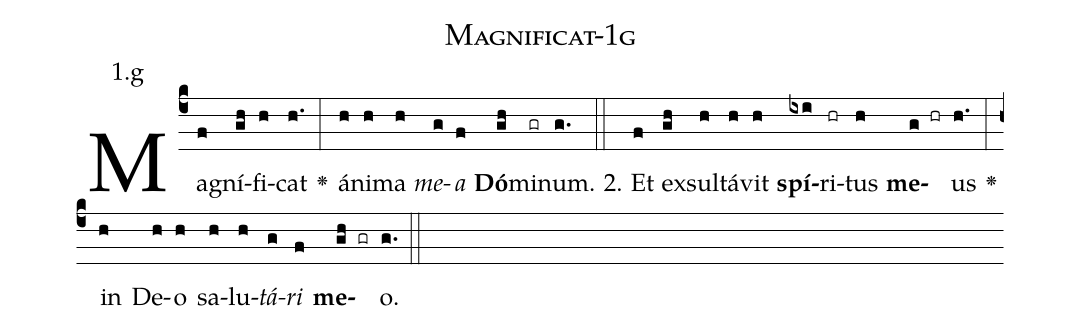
name: Magnificat-1g;
annotation: 1.g;
%%
(c4)Ma(f)gní(gh)fi(h)cat(h.) <v>\greheightstar</v>(:) á(h)ni(h)ma(h) <i>me</i>(g)<i>a</i>(f) <b>Dó</b>(gh)mi(gr)num.(g.) (::)
2. Et(f) ex(gh)sul(h)tá(h)vit(h) <b>spí</b>(ixi)ri(hr)tus(h) <b>me</b>(g hr)us(h.) <v>\greheightstar</v>(:) in(h) De(h)o(h) sa(h)lu(h)<i>tá</i>(g)<i>ri</i>(f) <b>me</b>(gh gr)o.(g.) (::)


%E(h) u(h) o(g) u(f) a(gh) e.(g.) (::)
